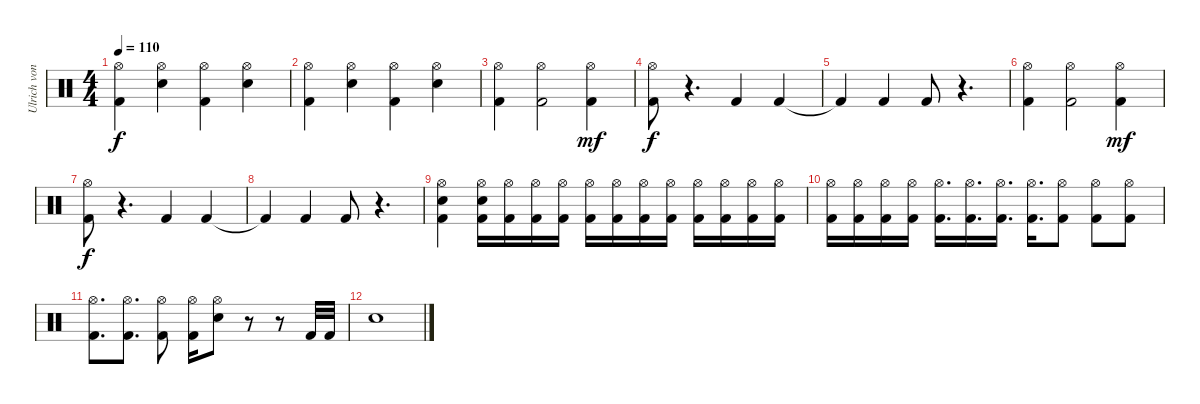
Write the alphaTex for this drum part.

\track ("Ulrich von Jungingen" "Ulrich von") {instrument percussion}
\staff {score}
\articulation defaults
\ts (4 4)
\tempo 110
\clef neutral
\ks c
("Hi-Hat (open)" "Kick (hit) 2").4{dy f} ("Hi-Hat (open)" "Snare (hit) 2").4 ("Hi-Hat (open)" "Kick (hit) 2").4 ("Hi-Hat (open)" "Snare (hit) 2").4 |
("Hi-Hat (open)" "Kick (hit) 2").4 ("Hi-Hat (open)" "Snare (hit) 2").4 ("Hi-Hat (open)" "Kick (hit) 2").4 ("Hi-Hat (open)" "Snare (hit) 2").4 |
("Hi-Hat (open)" "Kick (hit) 2").4 ("Hi-Hat (open)" "Kick (hit) 2").2 ("Hi-Hat (open)" "Kick (hit) 2").4{dy mf} |
("Hi-Hat (open)" "Kick (hit) 2").8{dy f} r.4{d} "Kick (hit) 2".4 "Kick (hit) 2".4 |
"Kick (hit) 2"{t}.4 "Kick (hit) 2".4 "Kick (hit) 2".8 r.4{d} |
("Hi-Hat (open)" "Kick (hit) 2").4 ("Hi-Hat (open)" "Kick (hit) 2").2 ("Hi-Hat (open)" "Kick (hit) 2").4{dy mf} |
("Hi-Hat (open)" "Kick (hit) 2").8{dy f} r.4{d} "Kick (hit) 2".4 "Kick (hit) 2".4 |
"Kick (hit) 2"{t}.4 "Kick (hit) 2".4 "Kick (hit) 2".8 r.4{d} |
("Hi-Hat (open)" "Snare (hit) 2" "Kick (hit) 2").4 ("Hi-Hat (open)" "Snare (hit) 2" "Kick (hit) 2").16 ("Hi-Hat (open)" "Kick (hit) 2").16 ("Hi-Hat (open)" "Kick (hit) 2").16 ("Hi-Hat (open)" "Kick (hit) 2").16 ("Hi-Hat (open)" "Kick (hit) 2").16 ("Hi-Hat (open)" "Kick (hit) 2").16 ("Hi-Hat (open)" "Kick (hit) 2").16 ("Hi-Hat (open)" "Kick (hit) 2").16 ("Hi-Hat (open)" "Kick (hit) 2").16 ("Hi-Hat (open)" "Kick (hit) 2").16 ("Hi-Hat (open)" "Kick (hit) 2").16 ("Hi-Hat (open)" "Kick (hit) 2").16 |
("Hi-Hat (open)" "Kick (hit) 2").16 ("Hi-Hat (open)" "Kick (hit) 2").16 ("Hi-Hat (open)" "Kick (hit) 2").16 ("Hi-Hat (open)" "Kick (hit) 2").16 ("Hi-Hat (open)" "Kick (hit) 2").16{d} ("Hi-Hat (open)" "Kick (hit) 2").16{d} ("Hi-Hat (open)" "Kick (hit) 2").16{d} ("Hi-Hat (open)" "Kick (hit) 2").16{d} ("Hi-Hat (open)" "Kick (hit) 2").8 ("Hi-Hat (open)" "Kick (hit) 2").8 ("Hi-Hat (open)" "Kick (hit) 2").8 |
("Hi-Hat (open)" "Kick (hit) 2").8{d} ("Hi-Hat (open)" "Kick (hit) 2").8{d} ("Hi-Hat (open)" "Kick (hit) 2").8 ("Hi-Hat (open)" "Kick (hit) 2").16 ("Hi-Hat (open)" "Snare (hit) 2").8 r.8 r.8 "Kick (hit) 2".32 "Kick (hit) 2".32 |
"Snare (hit) 2".1
